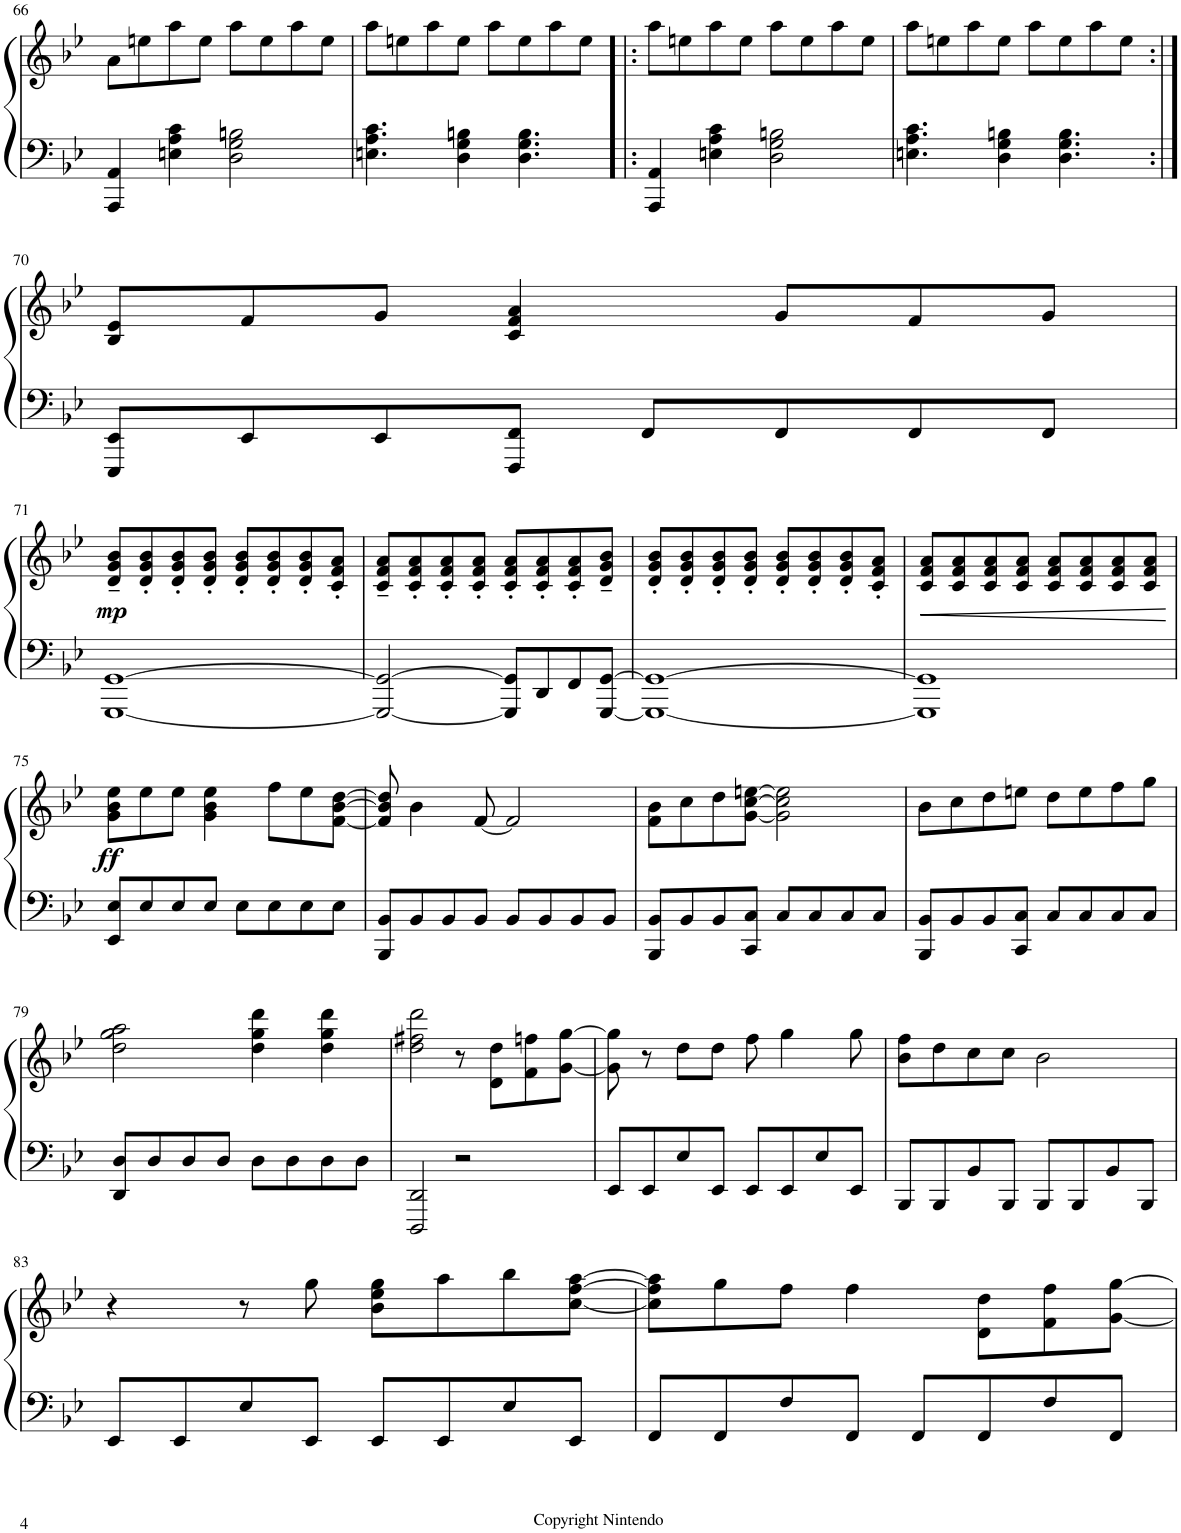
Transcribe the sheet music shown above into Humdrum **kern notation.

**kern	**kern	**dynam
*part1	*part1	*part1
*staff2	*staff1	*staff1/2
*I"Piano	*	*
*I'Pno	*	*
!!LO:PB:g=z
*clefF4	*clefG2	*
*k[b-e-]	*k[b-e-]	*
*M4/4	*M4/4	*
=66	=66	=66
*^	*	*
4ryy	[4AAA/ [4AA/	8a\L	.
.	.	8een\	.
4En\ 4A\ 4c\	2.AAA_ 2.AA_	8aa\	.
.	.	8ee\J	.
2D\ 2G\ 2Bn\	.	8aa\L	.
.	.	8ee\	.
.	.	8aa\	.
.	.	8ee\J	.
=67	=67	=67	=67
4.En\ 4.A\ 4.c\	1AAA] 1AA]	8aa\L	.
.	.	8een\	.
.	.	8aa\	.
4D\ 4G\ 4Bn\	.	8ee\J	.
.	.	8aa\L	.
4.D\ 4.G\ 4.B\	.	8ee\	.
.	.	8aa\	.
.	.	8ee\J	.
=68!|:	=68!|:	=68!|:	=68!|:
4ryy	[4AAA/ [4AA/	8aa\L	.
.	.	8een\	.
4En\ 4A\ 4c\	2.AAA_ 2.AA_	8aa\	.
.	.	8ee\J	.
2D\ 2G\ 2Bn\	.	8aa\L	.
.	.	8ee\	.
.	.	8aa\	.
.	.	8ee\J	.
=69	=69	=69	=69
4.En\ 4.A\ 4.c\	1AAA] 1AA]	8aa\L	.
.	.	8een\	.
.	.	8aa\	.
4D\ 4G\ 4Bn\	.	8ee\J	.
.	.	8aa\L	.
4.D\ 4.G\ 4.B\	.	8ee\	.
.	.	8aa\	.
.	.	8ee\J	.
*v	*v	*	*
!!LO:LB:g=z
=70:|!	=70:|!	=70:|!
8EEE-/ 8EE-/L	8B-/ 8e-/L	.
8EE-/	8f/	.
8EE-/	8g/J	.
8FFF/ 8FF/J	4c/ 4f/ 4a/	.
8FF/L	.	.
8FF/	8g/L	.
8FF/	8f/	.
8FF/J	8g/J	.
!!LO:LB:g=z
=71	=71	=71
!	!	!LO:DY:b
[1GGG [1GG	8d/~ 8g/~ 8b-/~L	mp
.	8d/' 8g/' 8b-/'	.
.	8d/' 8g/' 8b-/'	.
.	8d/' 8g/' 8b-/'J	.
.	8d/' 8g/' 8b-/'L	.
.	8d/' 8g/' 8b-/'	.
.	8d/' 8g/' 8b-/'	.
.	8c/' 8f/' 8a/'J	.
=72	=72	=72
2GGG/_ 2GG/_	8c/~ 8f/~ 8a/~L	.
.	8c/' 8f/' 8a/'	.
.	8c/' 8f/' 8a/'	.
.	8c/' 8f/' 8a/'J	.
8GGG/] 8GG/]L	8c/' 8f/' 8a/'L	.
8DD/	8c/' 8f/' 8a/'	.
8FF/	8c/' 8f/' 8a/'	.
[8GGG/ [8GG/J	8d/~ 8g/~ 8b-/~J	.
=73	=73	=73
1GGG_ 1GG_	8d/' 8g/' 8b-/'L	.
.	8d/' 8g/' 8b-/'	.
.	8d/' 8g/' 8b-/'	.
.	8d/' 8g/' 8b-/'J	.
.	8d/' 8g/' 8b-/'L	.
.	8d/' 8g/' 8b-/'	.
.	8d/' 8g/' 8b-/'	.
.	8c/' 8f/' 8a/'J	.
=74	=74	=74
!	!	!LO:HP:b
1GGG] 1GG]	8c/ 8f/ 8a/L	<
.	8c/ 8f/ 8a/	.
.	8c/ 8f/ 8a/	.
.	8c/ 8f/ 8a/J	.
.	8c/ 8f/ 8a/L	.
.	8c/ 8f/ 8a/	.
.	8c/ 8f/ 8a/	.
.	8c/ 8f/ 8a/J	.
.	.	[
!!LO:LB:g=z
=75	=75	=75
!	!	!LO:DY:b
8EE-/ 8E-/L	8g\ 8b-\ 8ee-\L	ff
8E-/	8ee-\	.
8E-/	8ee-\J	.
8E-/J	4g\ 4b-\ 4ee-\	.
8E-\L	.	.
8E-\	8ff\L	.
8E-\	8ee-\	.
8E-\J	[8f\ [8b-\ [8dd\J	.
=76	=76	=76
8BBB-/ 8BB-/L	8f/] 8b-/] 8dd/]	.
8BB-/	4b-\	.
8BB-/	.	.
8BB-/J	[8f/	.
8BB-/L	2f/]	.
8BB-/	.	.
8BB-/	.	.
8BB-/J	.	.
=77	=77	=77
8BBB-/ 8BB-/L	8f\ 8b-\L	.
8BB-/	8cc\	.
8BB-/	8dd\	.
8CC/ 8C/J	[8g\ [8cc\ [8een\J	.
8C/L	2g\] 2cc\] 2ee\]	.
8C/	.	.
8C/	.	.
8C/J	.	.
=78	=78	=78
8BBB-/ 8BB-/L	8b-\L	.
8BB-/	8cc\	.
8BB-/	8dd\	.
8CC/ 8C/J	8een\J	.
8C/L	8dd\L	.
8C/	8ee\	.
8C/	8ff\	.
8C/J	8gg\] 8gg\J	.
!!LO:LB:g=z
=79	=79	=79
8DD/ 8D/L	2dd\ 2gg\ 2aa\	.
8D/	.	.
8D/	.	.
8D/J	.	.
8D\L	4dd\ 4gg\ 4ddd\	.
8D\	.	.
8D\	4dd\ 4gg\ 4ddd\	.
8D\J	.	.
=80	=80	=80
2DDD/ 2DD/	2dd\ 2ff#X\ 2ddd\	.
2r	8r	.
.	8d\ 8dd\L	.
.	8f\ 8ffn\	.
.	[8g\ [8gg\J	.
=81	=81	=81
8EE-/L	8g\] 8gg\]	.
8EE-/	8r	.
8E-/	8dd\L	.
8EE-/J	8dd\J	.
8EE-/L	8ff\	.
8EE-/	4gg\	.
8E-/	.	.
8EE-/J	8gg\	.
=82	=82	=82
8BBB-/L	8b-\ 8ff\L	.
8BBB-/	8dd\	.
8BB-/	8cc\	.
8BBB-/J	8cc\J	.
8BBB-/L	2b-\	.
8BBB-/	.	.
8BB-/	.	.
8BBB-/J	.	.
!!LO:LB:g=z
=83	=83	=83
8EE-/L	4r	.
8EE-/	.	.
8E-/	8r	.
8EE-/J	8gg\	.
8EE-/L	8b-\ 8ee-\ 8gg\L	.
8EE-/	8aa\	.
8E-/	8bb-\	.
8EE-/J	[8cc\ [8ff\ [8aa\J	.
=84	=84	=84
8FF/L	8cc\] 8ff\] 8aa\]L	.
8FF/	8gg\	.
8F/	8ff\J	.
8FF/J	4ff\	.
8FF/L	.	.
8FF/	8d\ 8dd\L	.
8F/	8f\ 8ff\	.
8FF/J	[8g\ [8gg\J	.
=	=	=
*-	*-	*-
